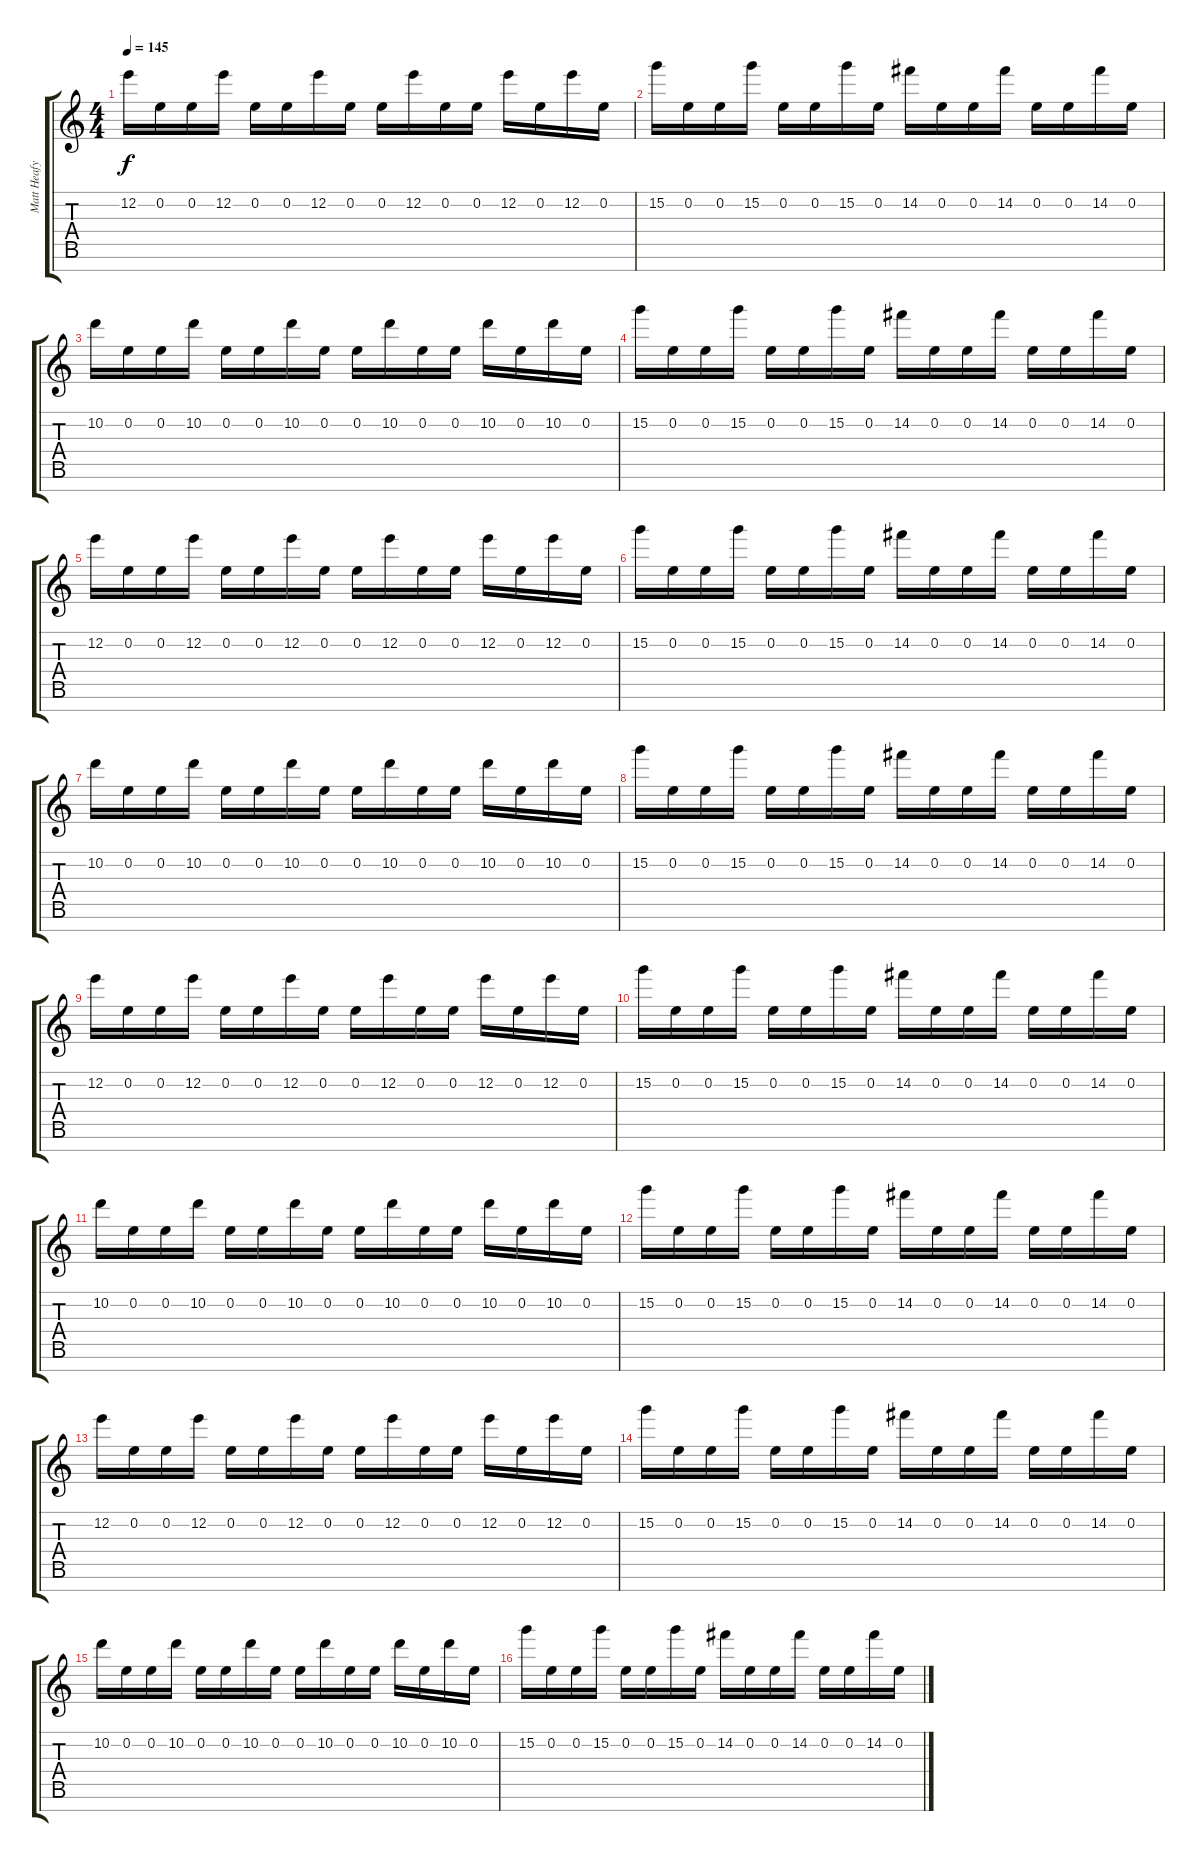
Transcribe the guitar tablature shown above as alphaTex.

\track ("Matt Heafy" "Matt Heafy") {instrument distortionguitar}
\staff {score tabs}
\tuning (A4 E4 C4 G3 D3 A2 E2) {hide}
\ts (4 4)
\tempo 145
\clef g2
\ks c
12.2.16{dy f} 0.2.16 0.2.16 12.2.16 0.2.16 0.2.16 12.2.16 0.2.16 0.2.16 12.2.16 0.2.16 0.2.16 12.2.16 0.2.16 12.2.16 0.2.16 |
15.2.16 0.2.16 0.2.16 15.2.16 0.2.16 0.2.16 15.2.16 0.2.16 14.2.16 0.2.16 0.2.16 14.2.16 0.2.16 0.2.16 14.2.16 0.2.16 |
10.2.16 0.2.16 0.2.16 10.2.16 0.2.16 0.2.16 10.2.16 0.2.16 0.2.16 10.2.16 0.2.16 0.2.16 10.2.16 0.2.16 10.2.16 0.2.16 |
15.2.16 0.2.16 0.2.16 15.2.16 0.2.16 0.2.16 15.2.16 0.2.16 14.2.16 0.2.16 0.2.16 14.2.16 0.2.16 0.2.16 14.2.16 0.2.16 |
12.2.16 0.2.16 0.2.16 12.2.16 0.2.16 0.2.16 12.2.16 0.2.16 0.2.16 12.2.16 0.2.16 0.2.16 12.2.16 0.2.16 12.2.16 0.2.16 |
15.2.16 0.2.16 0.2.16 15.2.16 0.2.16 0.2.16 15.2.16 0.2.16 14.2.16 0.2.16 0.2.16 14.2.16 0.2.16 0.2.16 14.2.16 0.2.16 |
10.2.16 0.2.16 0.2.16 10.2.16 0.2.16 0.2.16 10.2.16 0.2.16 0.2.16 10.2.16 0.2.16 0.2.16 10.2.16 0.2.16 10.2.16 0.2.16 |
15.2.16 0.2.16 0.2.16 15.2.16 0.2.16 0.2.16 15.2.16 0.2.16 14.2.16 0.2.16 0.2.16 14.2.16 0.2.16 0.2.16 14.2.16 0.2.16 |
12.2.16 0.2.16 0.2.16 12.2.16 0.2.16 0.2.16 12.2.16 0.2.16 0.2.16 12.2.16 0.2.16 0.2.16 12.2.16 0.2.16 12.2.16 0.2.16 |
15.2.16 0.2.16 0.2.16 15.2.16 0.2.16 0.2.16 15.2.16 0.2.16 14.2.16 0.2.16 0.2.16 14.2.16 0.2.16 0.2.16 14.2.16 0.2.16 |
10.2.16 0.2.16 0.2.16 10.2.16 0.2.16 0.2.16 10.2.16 0.2.16 0.2.16 10.2.16 0.2.16 0.2.16 10.2.16 0.2.16 10.2.16 0.2.16 |
15.2.16 0.2.16 0.2.16 15.2.16 0.2.16 0.2.16 15.2.16 0.2.16 14.2.16 0.2.16 0.2.16 14.2.16 0.2.16 0.2.16 14.2.16 0.2.16 |
12.2.16 0.2.16 0.2.16 12.2.16 0.2.16 0.2.16 12.2.16 0.2.16 0.2.16 12.2.16 0.2.16 0.2.16 12.2.16 0.2.16 12.2.16 0.2.16 |
15.2.16 0.2.16 0.2.16 15.2.16 0.2.16 0.2.16 15.2.16 0.2.16 14.2.16 0.2.16 0.2.16 14.2.16 0.2.16 0.2.16 14.2.16 0.2.16 |
10.2.16 0.2.16 0.2.16 10.2.16 0.2.16 0.2.16 10.2.16 0.2.16 0.2.16 10.2.16 0.2.16 0.2.16 10.2.16 0.2.16 10.2.16 0.2.16 |
15.2.16 0.2.16 0.2.16 15.2.16 0.2.16 0.2.16 15.2.16 0.2.16 14.2.16 0.2.16 0.2.16 14.2.16 0.2.16 0.2.16 14.2.16 0.2.16
